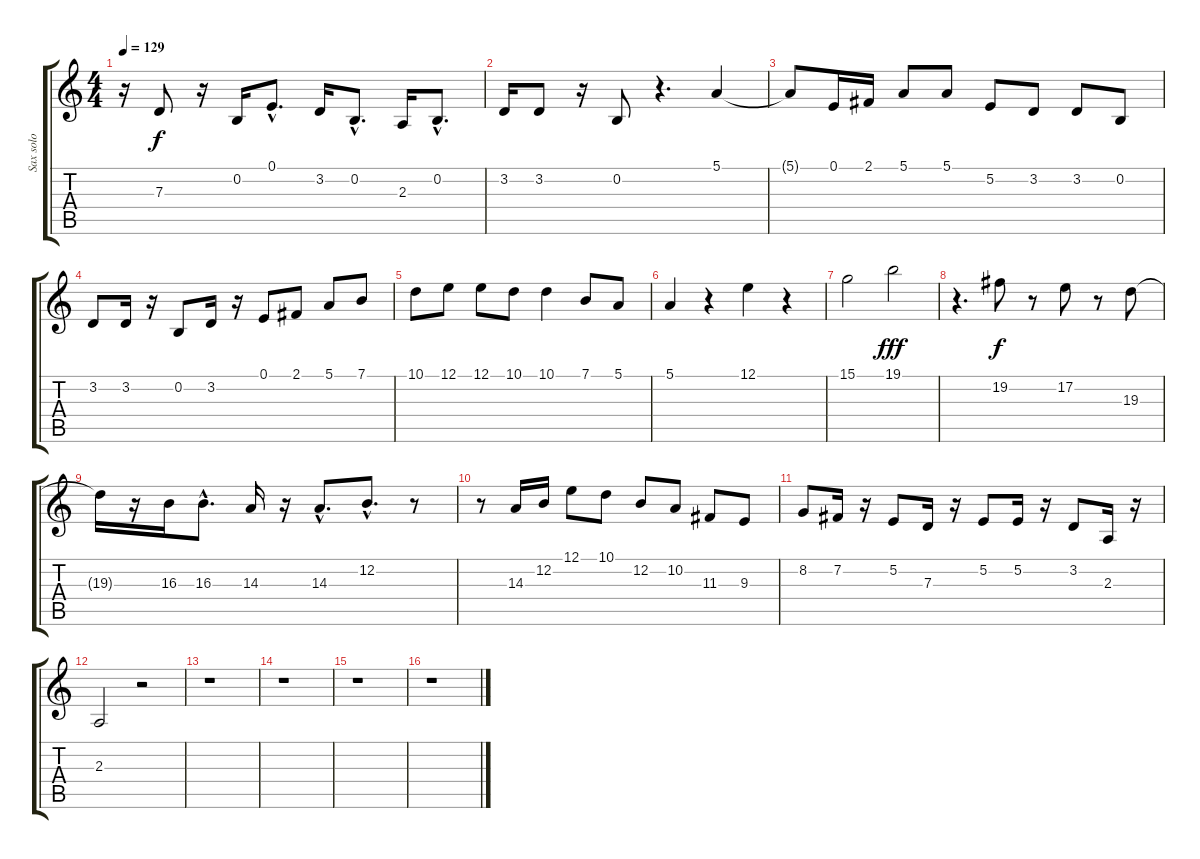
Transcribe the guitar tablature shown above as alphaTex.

\track ("Sax solo" "Sax solo") {instrument tenorsax}
\staff {score tabs}
\tuning (E4 B3 G3 D3 A2 E2) {hide}
\ts (4 4)
\tempo 129
\clef g2
\ks c
r.16{dy f} 7.3.8 r.16 0.2.16 0.1{hac}.8{d} 3.2.16 0.2{hac}.8{d} 2.3.16 0.2{hac}.8{d} |
3.2.16 3.2.8 r.16 0.2.8 r.4{d} 5.1.4 |
5.1{t}.8 0.1.16 2.1.16 5.1.8 5.1.8 5.2.8 3.2.8 3.2.8 0.2.8 |
3.2.8 3.2.16 r.16 0.2.8 3.2.16 r.16 0.1.8 2.1.8 5.1.8 7.1.8 |
10.1.8 12.1.8 12.1.8 10.1.8 10.1.4 7.1.8 5.1.8 |
5.1.4 r.4 12.1.4 r.4 |
15.1.2 19.1.2{dy fff} |
r.4{d} 19.2.8{dy f} r.8 17.2.8 r.8 19.3.8 |
19.3{t}.16 r.16 16.3.16 16.3{hac}.8{d} 14.3.16 r.16 14.3{hac}.8{d} 12.2{hac}.8{d} r.8 |
r.8 14.3.16 12.2.16 12.1.8 10.1.8 12.2.8 10.2.8 11.3.8 9.3.8 |
8.2.8 7.2.16 r.16 5.2.8 7.3.16 r.16 5.2.8 5.2.16 r.16 3.2.8 2.3.16 r.16 |
2.3.2 r.2 |
r.1 |
r.1 |
r.1 |
r.1
